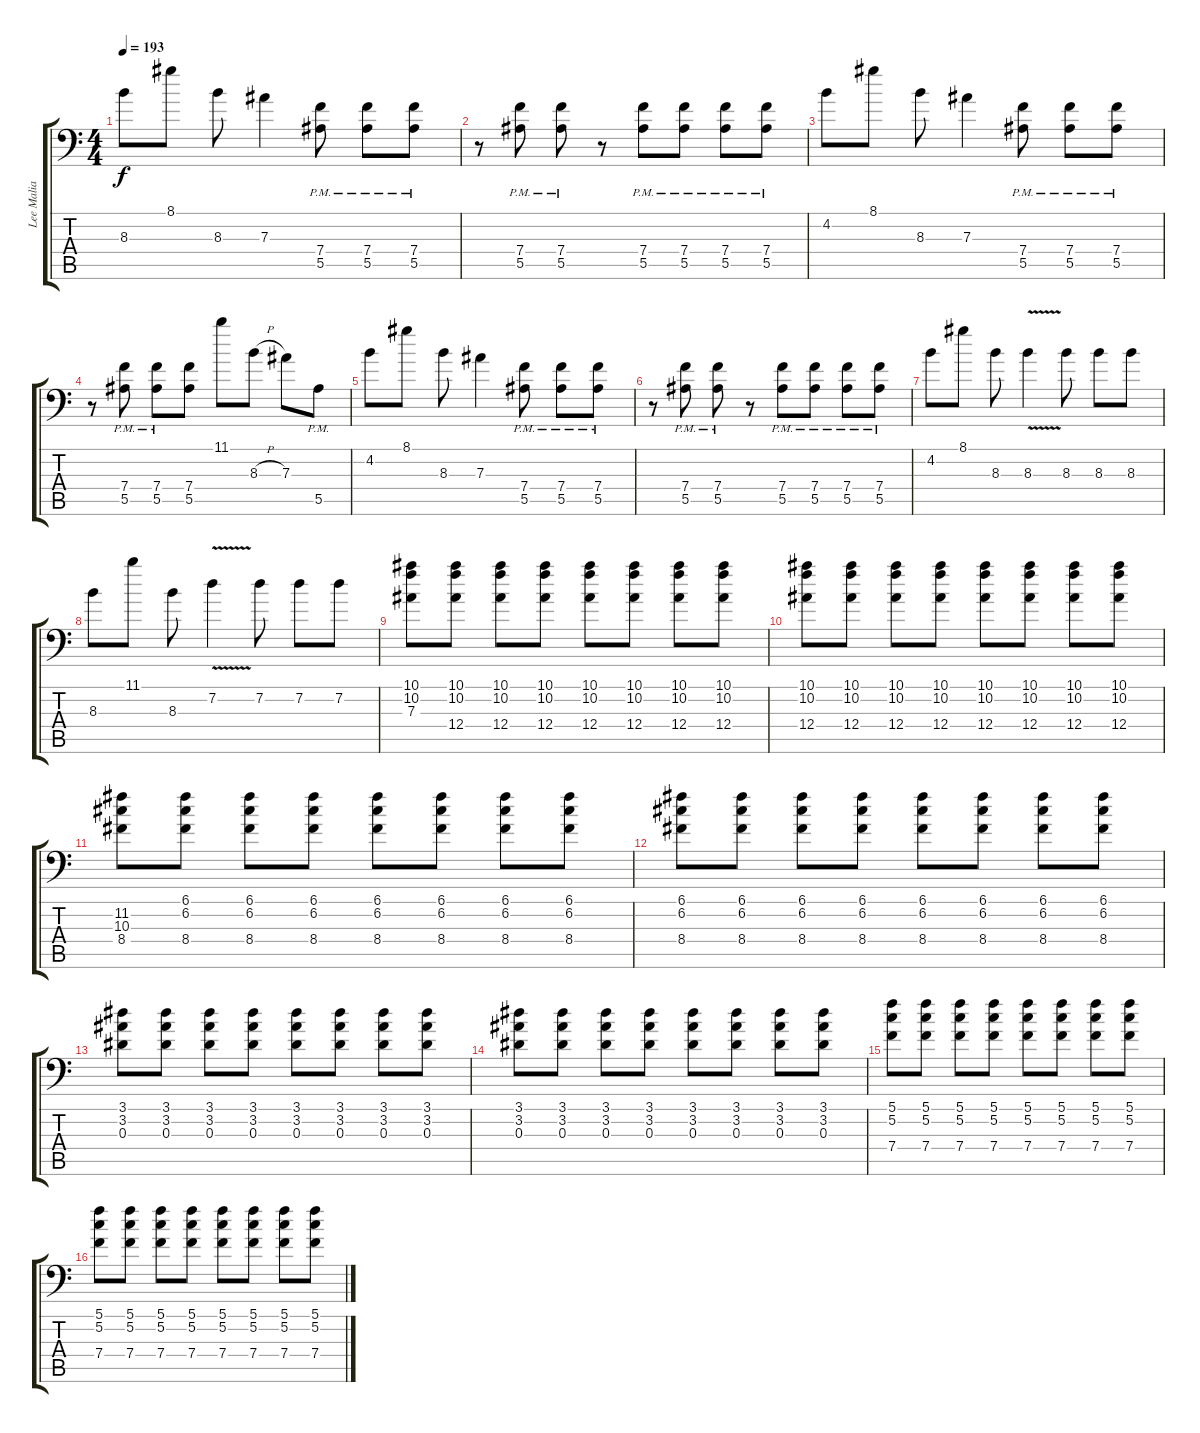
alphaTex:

\track ("Lee Malia" "Lee Malia") {instrument distortionguitar}
\staff {score tabs}
\tuning (C4 G3 Eb3 Bb2 F2 Bb1) {hide}
\ts (4 4)
\tempo 193
\clef f4
\ks c
8.3.8{dy f} 8.1.8 8.3.8 7.3.4 (7.4{pm} 5.5{pm}).8 (7.4{pm} 5.5{pm}).8 (7.4{pm} 5.5{pm}).8 |
r.8 (7.4{pm} 5.5{pm}).8 (7.4{pm} 5.5{pm}).8 r.8 (7.4{pm} 5.5{pm}).8 (7.4{pm} 5.5{pm}).8 (7.4{pm} 5.5{pm}).8 (7.4{pm} 5.5{pm}).8 |
4.2.8 8.1.8 8.3.8 7.3.4 (7.4{pm} 5.5{pm}).8 (7.4{pm} 5.5{pm}).8 (7.4{pm} 5.5{pm}).8 |
r.8 (7.4{pm} 5.5{pm}).8 (7.4{pm} 5.5{pm}).8 (7.4 5.5).8 11.1.8 8.3{h}.8 7.3.8 5.5{pm}.8 |
4.2.8 8.1.8 8.3.8 7.3.4 (7.4{pm} 5.5{pm}).8 (7.4{pm} 5.5{pm}).8 (7.4{pm} 5.5{pm}).8 |
r.8 (7.4{pm} 5.5{pm}).8 (7.4{pm} 5.5{pm}).8 r.8 (7.4{pm} 5.5{pm}).8 (7.4{pm} 5.5{pm}).8 (7.4{pm} 5.5{pm}).8 (7.4{pm} 5.5{pm}).8 |
4.2.8 8.1.8 8.3.8 8.3{v}.4 8.3.8 8.3.8 8.3.8 |
8.3.8 11.1.8 8.3.8 7.2{v}.4 7.2.8 7.2.8 7.2.8 |
(10.1 10.2 7.3).8 (10.1 10.2 12.4).8 (10.1 10.2 12.4).8 (10.1 10.2 12.4).8 (10.1 10.2 12.4).8 (10.1 10.2 12.4).8 (10.1 10.2 12.4).8 (10.1 10.2 12.4).8 |
(10.1 10.2 12.4).8 (10.1 10.2 12.4).8 (10.1 10.2 12.4).8 (10.1 10.2 12.4).8 (10.1 10.2 12.4).8 (10.1 10.2 12.4).8 (10.1 10.2 12.4).8 (10.1 10.2 12.4).8 |
(11.2 10.3 8.4).8 (6.1 6.2 8.4).8 (6.1 6.2 8.4).8 (6.1 6.2 8.4).8 (6.1 6.2 8.4).8 (6.1 6.2 8.4).8 (6.1 6.2 8.4).8 (6.1 6.2 8.4).8 |
(6.1 6.2 8.4).8 (6.1 6.2 8.4).8 (6.1 6.2 8.4).8 (6.1 6.2 8.4).8 (6.1 6.2 8.4).8 (6.1 6.2 8.4).8 (6.1 6.2 8.4).8 (6.1 6.2 8.4).8 |
(3.1 3.2 0.3).8 (3.1 3.2 0.3).8 (3.1 3.2 0.3).8 (3.1 3.2 0.3).8 (3.1 3.2 0.3).8 (3.1 3.2 0.3).8 (3.1 3.2 0.3).8 (3.1 3.2 0.3).8 |
(3.1 3.2 0.3).8 (3.1 3.2 0.3).8 (3.1 3.2 0.3).8 (3.1 3.2 0.3).8 (3.1 3.2 0.3).8 (3.1 3.2 0.3).8 (3.1 3.2 0.3).8 (3.1 3.2 0.3).8 |
(5.1 5.2 7.4).8 (5.1 5.2 7.4).8 (5.1 5.2 7.4).8 (5.1 5.2 7.4).8 (5.1 5.2 7.4).8 (5.1 5.2 7.4).8 (5.1 5.2 7.4).8 (5.1 5.2 7.4).8 |
(5.1 5.2 7.4).8 (5.1 5.2 7.4).8 (5.1 5.2 7.4).8 (5.1 5.2 7.4).8 (5.1 5.2 7.4).8 (5.1 5.2 7.4).8 (5.1 5.2 7.4).8 (5.1 5.2 7.4).8
